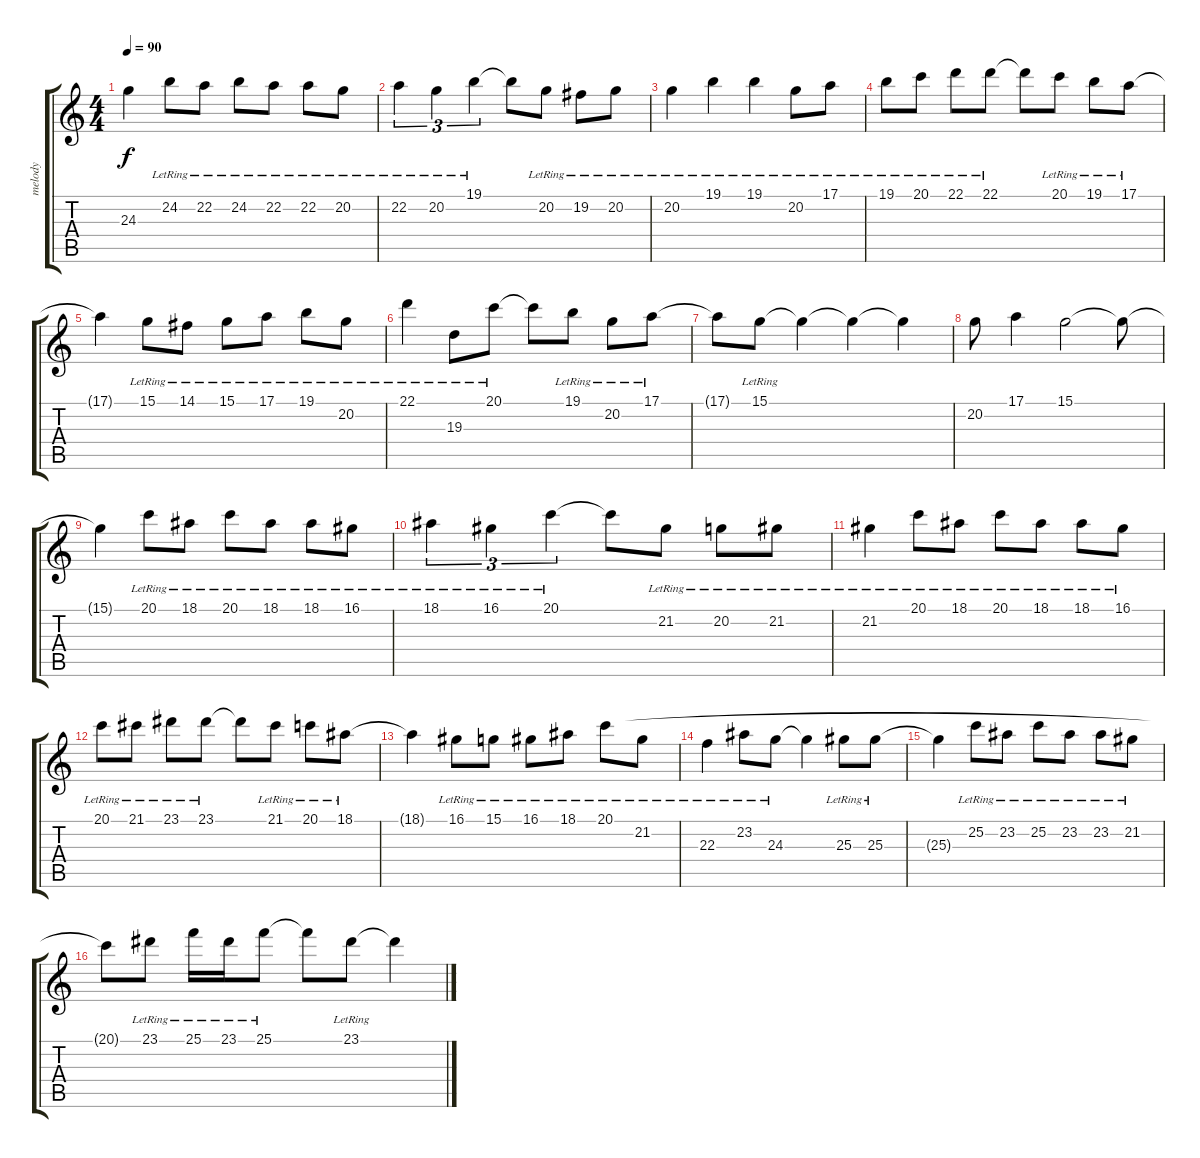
\track ("melody" "melody") {instrument fx3crystal}
\staff {score tabs}
\tuning (E4 B3 G3 D3 A2 E2) {hide}
\ts (4 4)
\tempo 90
\clef g2
\ks c
24.3{t}.4{dy f} 24.2{lr}.8 22.2{lr}.8 24.2{lr}.8 22.2{lr}.8 22.2{lr}.8 20.2{lr}.8 |
22.2{lr}.4{tu (3 2)} 20.2{lr}.4{tu (3 2)} 19.1{lr}.4{tu (3 2)} 19.1{t}.8 20.2{lr}.8 19.2{lr}.8 20.2{lr}.8 |
20.2{lr}.4 19.1{lr}.4 19.1{lr}.4 20.2{lr}.8 17.1{lr}.8 |
19.1{lr}.8 20.1{lr}.8 22.1{lr}.8 22.1{lr}.8 22.1{t}.8 20.1{lr}.8 19.1{lr}.8 17.1{lr}.8 |
17.1{t}.4 15.1{lr}.8 14.1{lr}.8 15.1{lr}.8 17.1{lr}.8 19.1{lr}.8 20.2{lr}.8 |
22.1{lr}.4 19.3{lr}.8 20.1{lr}.8 20.1{t}.8 19.1{lr}.8 20.2{lr}.8 17.1{lr}.8 |
17.1{t}.8 15.1{lr}.8 15.1{t}.4 15.1{t}.4 15.1{t}.4 |
20.2.8 17.1.4 15.1.2 15.1{t}.8 |
15.1{t}.4 20.1{lr}.8 18.1{lr}.8 20.1{lr}.8 18.1{lr}.8 18.1{lr}.8 16.1{lr}.8 |
18.1{lr}.4{tu (3 2)} 16.1{lr}.4{tu (3 2)} 20.1{lr}.4{tu (3 2)} 20.1{t}.8 21.2{lr}.8 20.2{lr}.8 21.2{lr}.8 |
21.2{lr}.4 20.1{lr}.8 18.1{lr}.8 20.1{lr}.8 18.1{lr}.8 18.1{lr}.8 16.1{lr}.8 |
20.1{lr}.8 21.1{lr}.8 23.1{lr}.8 23.1{lr}.8 23.1{t}.8 21.1{lr}.8 20.1{lr}.8 18.1{lr}.8 |
18.1{t}.4 16.1{lr}.8 15.1{lr}.8 16.1{lr}.8 18.1{lr}.8 20.1{lr}.8 21.2{lr}.8 |
22.3{lr}.4 23.2{lr}.8 24.3{lr}.8 24.3{t}.4 25.3{lr}.8 25.3{lr}.8 |
25.3{t}.4 25.2{lr}.8 23.2{lr}.8 25.2{lr}.8 23.2{lr}.8 23.2{lr}.8 21.2{lr}.8 |
20.1{t}.8 23.1{lr}.8 25.1{lr}.16 23.1{lr}.16 25.1{lr}.8 25.1{t}.8 23.1{lr}.8 23.1{t}.4
